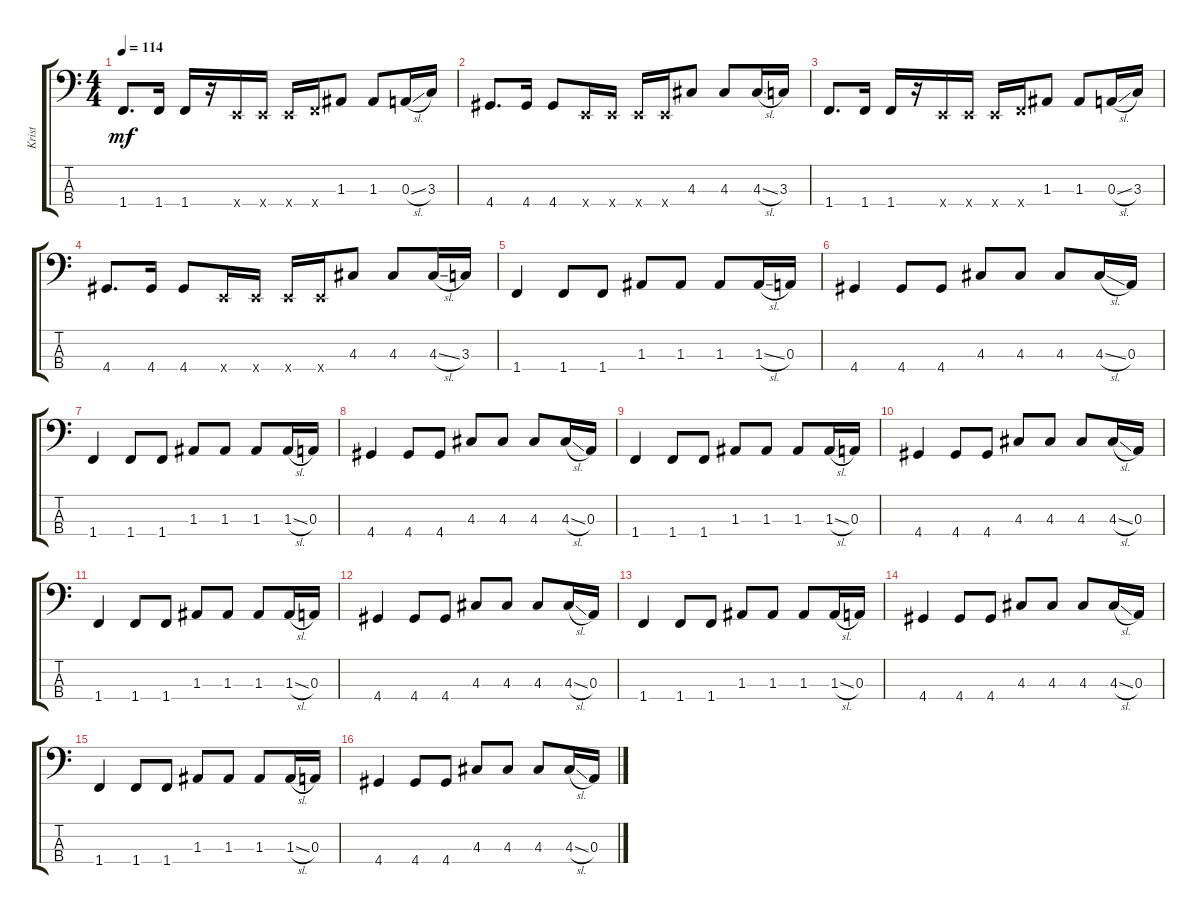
\track ("Krist" "Krist") {instrument electricbasspick}
\staff {score tabs}
\tuning (G2 D2 A1 E1) {hide}
\ts (4 4)
\tempo 114
\clef f4
\ks c
1.4.8{d dy mf} 1.4.16 1.4.16 r.16 0.4{x}.16 0.4{x}.16 0.4{x}.16 1.4{x}.16 1.3.8 1.3.8 0.3{sl}.16 3.3.16 |
4.4.8{d} 4.4.16 4.4.8 0.4{x}.16 0.4{x}.16 0.4{x}.16 0.4{x}.16 4.3.8 4.3.8 4.3{sl}.16 3.3.16 |
1.4.8{d} 1.4.16 1.4.16 r.16 0.4{x}.16 0.4{x}.16 0.4{x}.16 1.4{x}.16 1.3.8 1.3.8 0.3{sl}.16 3.3.16 |
4.4.8{d} 4.4.16 4.4.8 0.4{x}.16 0.4{x}.16 0.4{x}.16 0.4{x}.16 4.3.8 4.3.8 4.3{sl}.16 3.3.16 |
1.4.4 1.4.8 1.4.8 1.3.8 1.3.8 1.3.8 1.3{sl}.16 0.3.16 |
4.4.4 4.4.8 4.4.8 4.3.8 4.3.8 4.3.8 4.3{sl}.16 0.3.16 |
1.4.4 1.4.8 1.4.8 1.3.8 1.3.8 1.3.8 1.3{sl}.16 0.3.16 |
4.4.4 4.4.8 4.4.8 4.3.8 4.3.8 4.3.8 4.3{sl}.16 0.3.16 |
1.4.4 1.4.8 1.4.8 1.3.8 1.3.8 1.3.8 1.3{sl}.16 0.3.16 |
4.4.4 4.4.8 4.4.8 4.3.8 4.3.8 4.3.8 4.3{sl}.16 0.3.16 |
1.4.4 1.4.8 1.4.8 1.3.8 1.3.8 1.3.8 1.3{sl}.16 0.3.16 |
4.4.4 4.4.8 4.4.8 4.3.8 4.3.8 4.3.8 4.3{sl}.16 0.3.16 |
1.4.4 1.4.8 1.4.8 1.3.8 1.3.8 1.3.8 1.3{sl}.16 0.3.16 |
4.4.4 4.4.8 4.4.8 4.3.8 4.3.8 4.3.8 4.3{sl}.16 0.3.16 |
1.4.4 1.4.8 1.4.8 1.3.8 1.3.8 1.3.8 1.3{sl}.16 0.3.16 |
4.4.4 4.4.8 4.4.8 4.3.8 4.3.8 4.3.8 4.3{sl}.16 0.3.16
